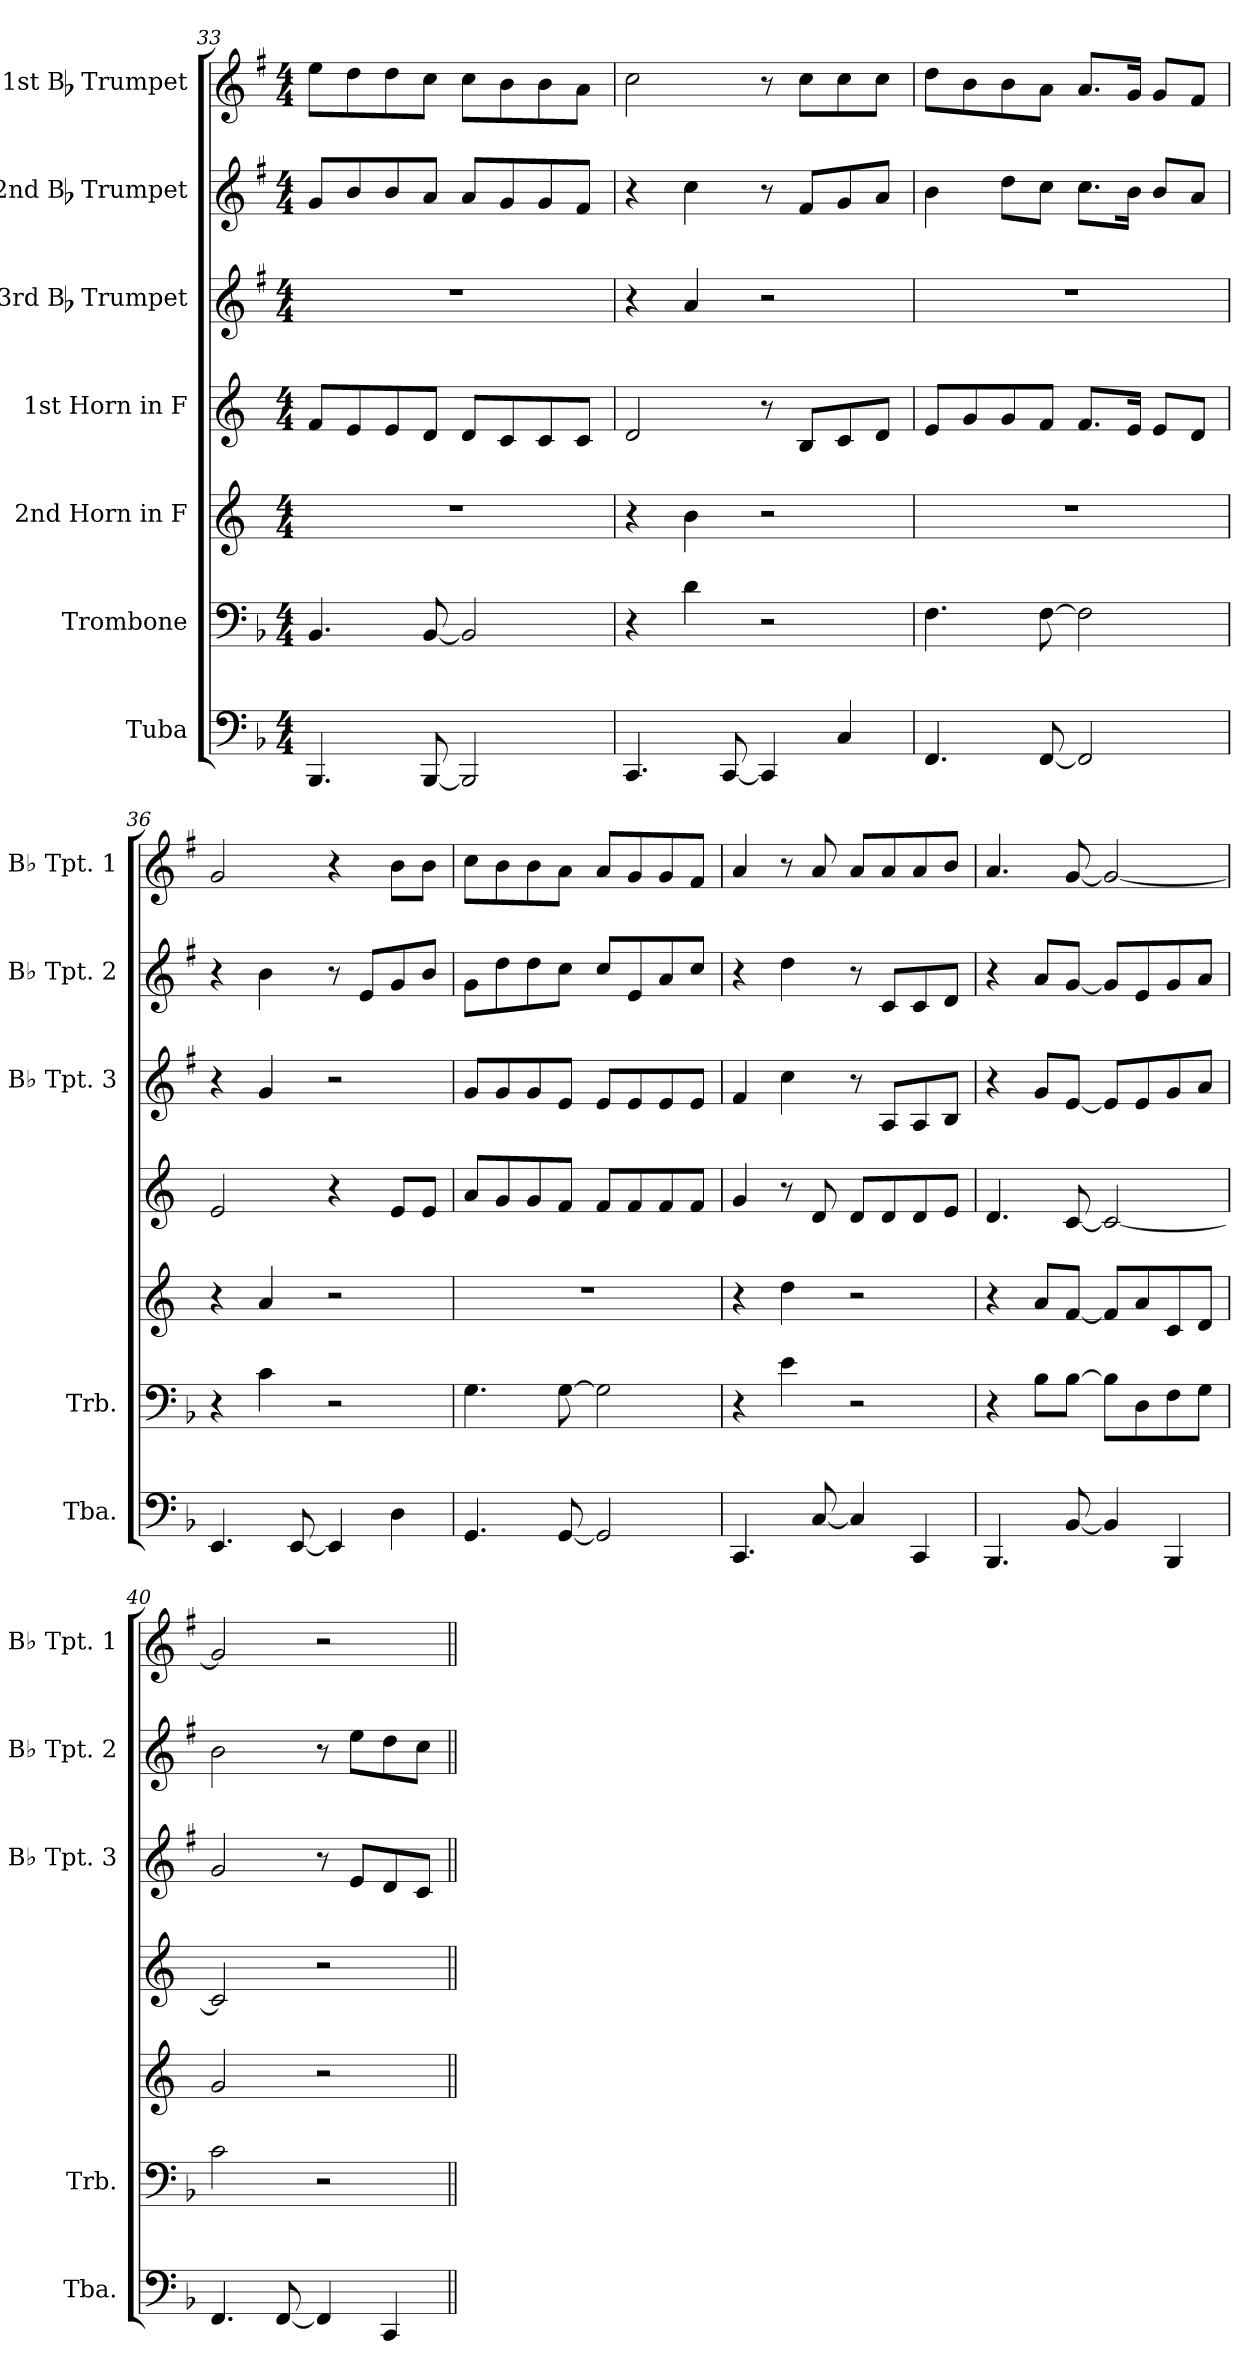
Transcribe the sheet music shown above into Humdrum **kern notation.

**kern	**kern	**kern	**kern	**kern	**kern	**kern
*part7	*part6	*part5	*part4	*part3	*part2	*part1
*staff7	*staff6	*staff5	*staff4	*staff3	*staff2	*staff1
*I"Tuba	*I"Trombone	*I"2nd Horn in F	*I"1st Horn in F	*I"3rd Bb Trumpet	*I"2nd Bb Trumpet	*I"1st Bb Trumpet
*I'Tba.	*I'Trb.	*	*	*I'Bb Tpt. 3	*I'Bb Tpt. 2	*I'Bb Tpt. 1
!!LO:PB:g=z
*clefF4	*clefF4	*clefG2	*clefG2	*clefG2	*clefG2	*clefG2
*	*	*ITrd4c7	*ITrd4c7	*ITrd1c2	*ITrd1c2	*ITrd1c2
*k[b-]	*k[b-]	*k[b-]	*k[b-]	*k[b-]	*k[b-]	*k[b-]
*M4/4	*M4/4	*M4/4	*M4/4	*M4/4	*M4/4	*M4/4
=33	=33	=33	=33	=33	=33	=33
4.BBB-/	4.BB-/	1r	8B-/L	1r	8f/L	8dd\L
.	.	.	8A/	.	8a/	8cc\
.	.	.	8A/	.	8a/	8cc\
[8BBB-/	[8BB-/	.	8G/J	.	8g/J	8b-\J
2BBB-/]	2BB-/]	.	8G/L	.	8g/L	8b-\L
.	.	.	8F/	.	8f/	8a\
.	.	.	8F/	.	8f/	8a\
.	.	.	8F/J	.	8e/J	8g\J
=34	=34	=34	=34	=34	=34	=34
4.CC/	4r	4r	2G/	4r	4r	2b-\
.	4d\	4e\	.	4g/	4b-\	.
[8CC/	.	.	.	.	.	.
4CC/]	2r	2r	8r	2r	8r	8r
.	.	.	8E/L	.	8e/L	8b-\L
4C/	.	.	8F/	.	8f/	8b-\
.	.	.	8G/J	.	8g/J	8b-\J
=35	=35	=35	=35	=35	=35	=35
4.FF/	4.F\	1r	8A/L	1r	4a\	8cc\L
.	.	.	8c/	.	.	8a\
.	.	.	8c/	.	8cc\L	8a\
[8FF/	[8F\	.	8B-/J	.	8b-\J	8g\J
2FF/]	2F\]	.	8.B-/L	.	8.b-\L	8.g/L
.	.	.	16A/Jk	.	16a\Jk	16f/Jk
.	.	.	8A/L	.	8a/L	8f/L
.	.	.	8G/J	.	8g/J	8e/J
=36	=36	=36	=36	=36	=36	=36
4.EE/	4r	4r	2A/	4r	4r	2f/
.	4c\	4d/	.	4f/	4a\	.
[8EE/	.	.	.	.	.	.
4EE/]	2r	2r	4r	2r	8r	4r
.	.	.	.	.	8d/L	.
4D\	.	.	8A/L	.	8f/	8a\L
.	.	.	8A/J	.	8a/J	8a\J
!!LO:PB:g=z
=37	=37	=37	=37	=37	=37	=37
4.GG/	4.G\	1r	8d/L	8f/L	8f\L	8b-\L
.	.	.	8c/	8f/	8cc\	8a\
.	.	.	8c/	8f/	8cc\	8a\
[8GG/	[8G\	.	8B-/J	8d/J	8b-\J	8g\J
2GG/]	2G\]	.	8B-/L	8d/L	8b-/L	8g/L
.	.	.	8B-/	8d/	8d/	8f/
.	.	.	8B-/	8d/	8g/	8f/
.	.	.	8B-/J	8d/J	8b-/J	8e/J
=38	=38	=38	=38	=38	=38	=38
4.CC/	4r	4r	4c/	4e/	4r	4g/
.	4e\	4g\	8r	4b-\	4cc\	8r
[8C/	.	.	8G/	.	.	8g/
4C/]	2r	2r	8G/L	8r	8r	8g/L
.	.	.	8G/	8G/L	8B-/L	8g/
4CC/	.	.	8G/	8G/	8B-/	8g/
.	.	.	8A/J	8A/J	8c/J	8a/J
=39	=39	=39	=39	=39	=39	=39
4.BBB-/	4r	4r	4.G/	4r	4r	4.g/
.	8B-\L	8d/L	.	8f/L	8g/L	.
[8BB-/	[8B-\J	[8B-/J	[8F/	[8d/J	[8f/J	[8f/
4BB-/]	8B-\L]	8B-/L]	2F/_	8d/L]	8f/L]	2f/_
.	8D\	8d/	.	8d/	8d/	.
4BBB-/	8F\	8F/	.	8f/	8f/	.
.	8G\J	8G/J	.	8g/J	8g/J	.
=40	=40	=40	=40	=40	=40	=40
4.FF/	2c\	2c/	2F/]	2f/	2a\	2f/]
[8FF/	.	.	.	.	.	.
4FF/]	2r	2r	2r	8r	8r	2r
.	.	.	.	8d/L	8dd\L	.
4CC/	.	.	.	8c/	8cc\	.
.	.	.	.	8B-/J	8b-\J	.
=||	=||	=||	=||	=||	=||	=||
*-	*-	*-	*-	*-	*-	*-
